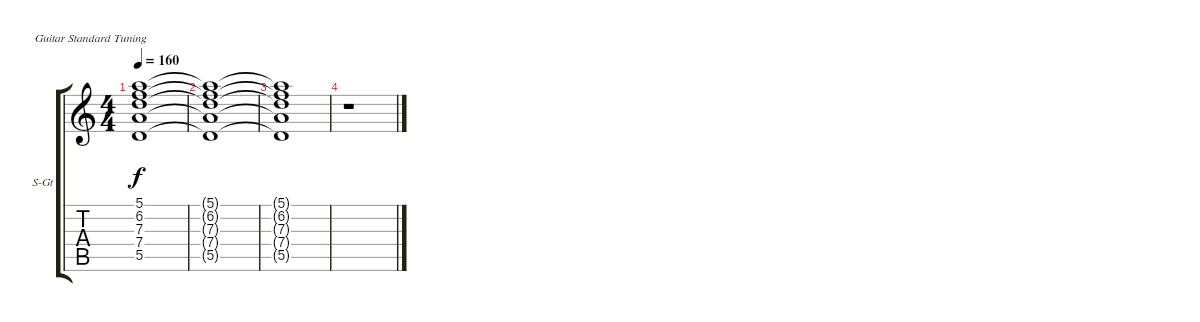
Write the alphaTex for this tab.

\bracketExtendMode groupsimilarinstruments
\firstSystemTrackNameOrientation horizontal
\otherSystemsTrackNameOrientation horizontal
\track ("Layer Keyboards" "S-Gt") {instrument pad2warm}
\staff {score tabs}
\tuning (E4 B3 G3 D3 A2 E2)
\displaytranspose 12
\ts (4 4)
\tempo 160
\clef g2
\ks c
(5.1{t} 6.2{t} 7.3{t} 7.4{t} 5.5{t}).1{dy f} |
(5.1{t} 6.2{t} 7.3{t} 7.4{t} 5.5{t}).1 |
(5.1{t} 6.2{t} 7.3{t} 7.4{t} 5.5{t}).1 |
r.1
